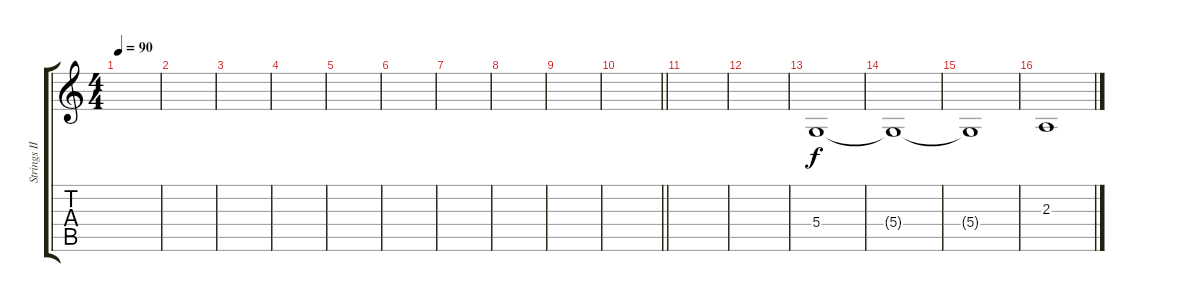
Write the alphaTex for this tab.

\track ("Strings II" "Strings II") {instrument stringensemble1}
\staff {score tabs}
\tuning (E4 B3 G3 D3 A2 E2) {hide}
\ts (4 4)
\section ("" "")
\tempo 90
\clef g2
\ks c
|
|
|
|
|
|
|
|
|
\barLineRight lightlight
|
\section ("" "")
|
|
5.4.1 |
5.4{t}.1{volume 7} |
5.4{t}.1 |
2.3.1
